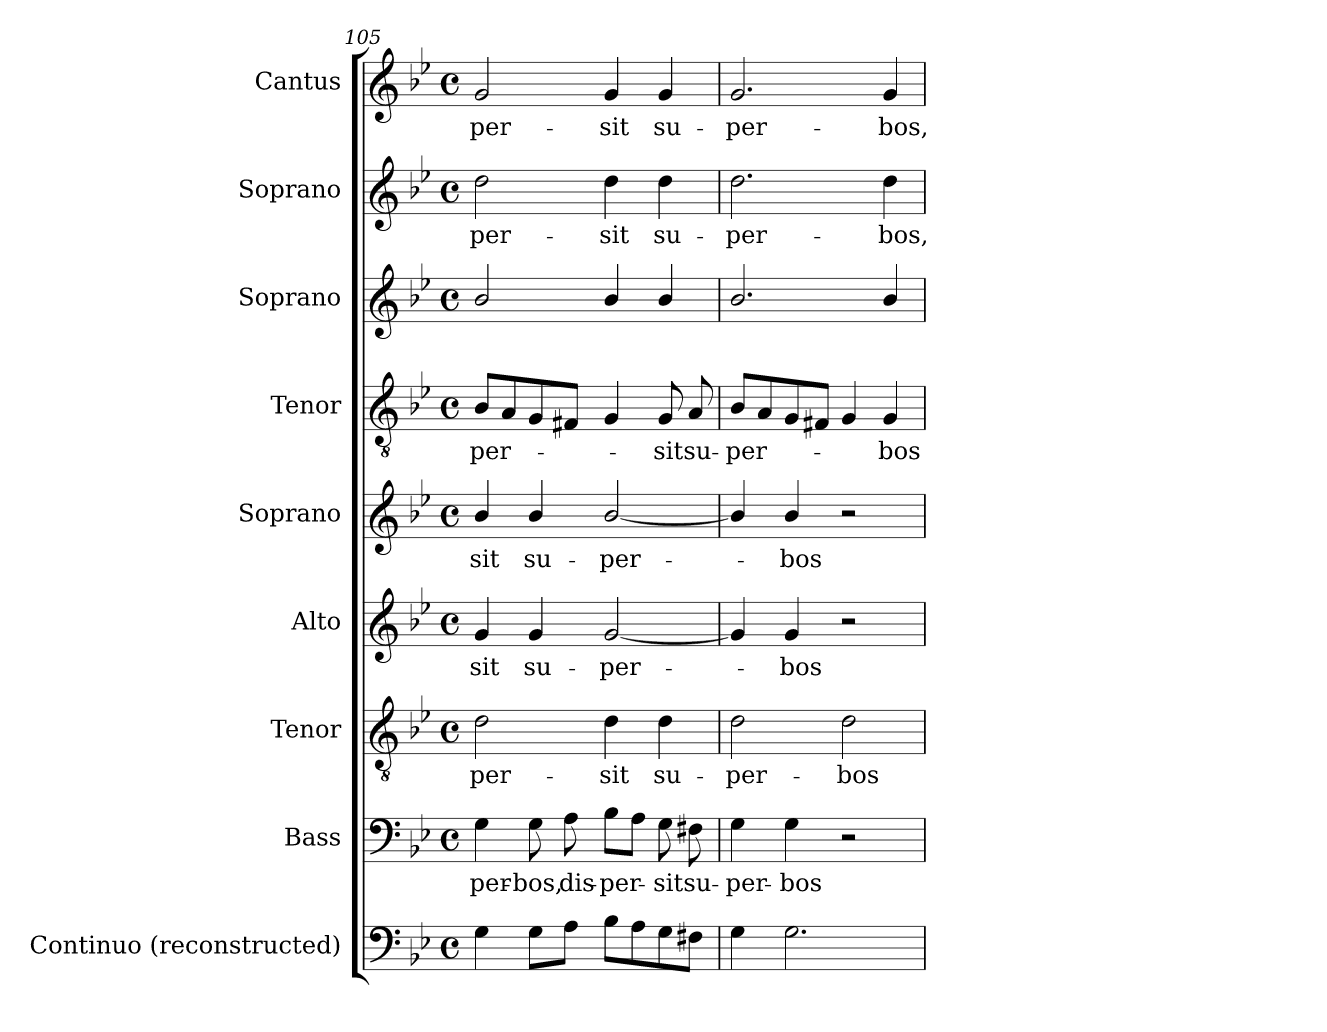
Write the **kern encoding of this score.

**kern	**kern	**text	**kern	**text	**kern	**text	**kern	**text	**kern	**text	**kern	**kern	**text	**kern	**text
*part9	*part8	*part8	*part7	*part7	*part6	*part6	*part5	*part5	*part4	*part4	*part3	*part2	*part2	*part1	*part1
*staff9	*staff8	*staff8	*staff7	*staff7	*staff6	*staff6	*staff5	*staff5	*staff4	*staff4	*staff3	*staff2	*staff2	*staff1	*staff1
*I"Continuo (reconstructed)	*I"Bass	*	*I"Tenor	*	*I"Alto	*	*I"Soprano	*	*I"Tenor	*	*I"Soprano	*I"Soprano	*	*I"Cantus	*
*I'Cont.	*I'B.	*	*I'T.	*	*I'A.	*	*I'S.	*	*I'T.	*	*I'S.	*I'S.	*	*	*
*clefF4	*clefF4	*	*clefGv2	*	*clefG2	*	*clefG2	*	*clefGv2	*	*clefG2	*clefG2	*	*clefG2	*
*	*	*	*ITrd7c12	*	*	*	*	*	*ITrd7c12	*	*	*	*	*	*
*k[b-e-]	*k[b-e-]	*	*k[b-e-]	*	*k[b-e-]	*	*k[b-e-]	*	*k[b-e-]	*	*k[b-e-]	*k[b-e-]	*	*k[b-e-]	*
*g:	*g:	*	*g:	*	*g:	*	*g:	*	*g:	*	*g:	*g:	*	*g:	*
*M4/4	*M4/4	*	*M4/4	*	*M4/4	*	*M4/4	*	*M4/4	*	*M4/4	*M4/4	*	*M4/4	*
*met(c)	*met(c)	*	*met(c)	*	*met(c)	*	*met(c)	*	*met(c)	*	*met(c)	*met(c)	*	*met(c)	*
=105	=105	=105	=105	=105	=105	=105	=105	=105	=105	=105	=105	=105	=105	=105	=105
!	!	!LO:LY:b:color=#000000	!	!	!	!	!	!	!	!	!	!	!	!	!
!	!	!	!	!LO:LY:b:color=#000000	!	!	!	!	!	!	!	!	!	!	!
!	!	!	!	!	!	!LO:LY:b:color=#000000	!	!	!	!	!	!	!	!	!
!	!	!	!	!	!	!	!	!LO:LY:b:color=#000000	!	!	!	!	!	!	!
!	!	!	!	!	!	!	!	!	!	!LO:LY:b:color=#000000	!	!	!	!	!
!	!	!	!	!	!	!	!	!	!	!	!	!	!LO:LY:b:color=#000000	!	!
!	!	!	!	!	!	!	!	!	!	!	!	!	!	!	!LO:LY:b:color=#000000
4Gi\	4Gi\	-per-	2Di\	-per-	4gi/	-sit	4b-i/	-sit	8BB-i/L	-per-	2b-i/	2ddi\	-per-	2gi/	-per-
.	.	.	.	.	.	.	.	.	8AAi/	.	.	.	.	.	.
!	!	!LO:LY:b:color=#000000	!	!	!	!	!	!	!	!	!	!	!	!	!
!	!	!	!	!	!	!LO:LY:b:color=#000000	!	!	!	!	!	!	!	!	!
!	!	!	!	!	!	!	!	!LO:LY:b:color=#000000	!	!	!	!	!	!	!
8Gi\L	8Gi\	-bos,	.	.	4gi/	su-	4b-i/	su-	8GGi/	.	.	.	.	.	.
!	!	!LO:LY:b:color=#000000	!	!	!	!	!	!	!	!	!	!	!	!	!
8Ai\J	8Ai\	dis-	.	.	.	.	.	.	8FF#Xi/J	.	.	.	.	.	.
!	!	!LO:LY:b:color=#000000	!	!	!	!	!	!	!	!	!	!	!	!	!
!	!	!	!	!LO:LY:b:color=#000000	!	!	!	!	!	!	!	!	!	!	!
!	!	!	!	!	!	!LO:LY:b:color=#000000	!	!	!	!	!	!	!	!	!
!	!	!	!	!	!	!	!	!LO:LY:b:color=#000000	!	!	!	!	!	!	!
!	!	!	!	!	!	!	!	!	!	!	!	!	!LO:LY:b:color=#000000	!	!
!	!	!	!	!	!	!	!	!	!	!	!	!	!	!	!LO:LY:b:color=#000000
8B-i\L	8B-i\L	-per-	4Di\	-sit	[2gi/	-per-	[2b-i/	-per-	4GGi/	.	4b-i/	4ddi\	-sit	4gi/	-sit
8Ai\	8Ai\J	.	.	.	.	.	.	.	.	.	.	.	.	.	.
!	!	!LO:LY:b:color=#000000	!	!	!	!	!	!	!	!	!	!	!	!	!
!	!	!	!	!LO:LY:b:color=#000000	!	!	!	!	!	!	!	!	!	!	!
!	!	!	!	!	!	!	!	!	!	!LO:LY:b:color=#000000	!	!	!	!	!
!	!	!	!	!	!	!	!	!	!	!	!	!	!LO:LY:b:color=#000000	!	!
!	!	!	!	!	!	!	!	!	!	!	!	!	!	!	!LO:LY:b:color=#000000
8Gi\	8Gi\	-sit	4Di\	su-	.	.	.	.	8GGi/	-sit	4b-i/	4ddi\	su-	4gi/	su-
!	!	!LO:LY:b:color=#000000	!	!	!	!	!	!	!	!	!	!	!	!	!
!	!	!	!	!	!	!	!	!	!	!LO:LY:b:color=#000000	!	!	!	!	!
8F#Xi\J	8F#Xi\	su-	.	.	.	.	.	.	8AAi/	su-	.	.	.	.	.
=106	=106	=106	=106	=106	=106	=106	=106	=106	=106	=106	=106	=106	=106	=106	=106
!	!	!LO:LY:b:color=#000000	!	!	!	!	!	!	!	!	!	!	!	!	!
!	!	!	!	!LO:LY:b:color=#000000	!	!	!	!	!	!	!	!	!	!	!
!	!	!	!	!	!	!	!	!	!	!LO:LY:b:color=#000000	!	!	!	!	!
!	!	!	!	!	!	!	!	!	!	!	!	!	!LO:LY:b:color=#000000	!	!
!	!	!	!	!	!	!	!	!	!	!	!	!	!	!	!LO:LY:b:color=#000000
4Gi\	4Gi\	-per-	2Di\	-per-	4gi/]	.	4b-i/]	.	8BB-i/L	-per-	2.b-i/	2.ddi\	-per-	2.gi/	-per-
.	.	.	.	.	.	.	.	.	8AAi/	.	.	.	.	.	.
!	!	!LO:LY:b:color=#000000	!	!	!	!	!	!	!	!	!	!	!	!	!
!	!	!	!	!	!	!LO:LY:b:color=#000000	!	!	!	!	!	!	!	!	!
!	!	!	!	!	!	!	!	!LO:LY:b:color=#000000	!	!	!	!	!	!	!
2.Gi\	4Gi\	-bos	.	.	4gi/	-bos	4b-i/	-bos	8GGi/	.	.	.	.	.	.
.	.	.	.	.	.	.	.	.	8FF#Xi/J	.	.	.	.	.	.
!	!	!	!	!LO:LY:b:color=#000000	!	!	!	!	!	!	!	!	!	!	!
.	2r	.	2Di\	-bos	2r	.	2r	.	4GGi/	.	.	.	.	.	.
!	!	!	!	!	!	!	!	!	!	!LO:LY:b:color=#000000	!	!	!	!	!
!	!	!	!	!	!	!	!	!	!	!	!	!	!LO:LY:b:color=#000000	!	!
!	!	!	!	!	!	!	!	!	!	!	!	!	!	!	!LO:LY:b:color=#000000
.	.	.	.	.	.	.	.	.	4GGi/	-bos	4b-i/	4ddi\	-bos,	4gi/	-bos,
=	=	=	=	=	=	=	=	=	=	=	=	=	=	=	=
*-	*-	*-	*-	*-	*-	*-	*-	*-	*-	*-	*-	*-	*-	*-	*-
